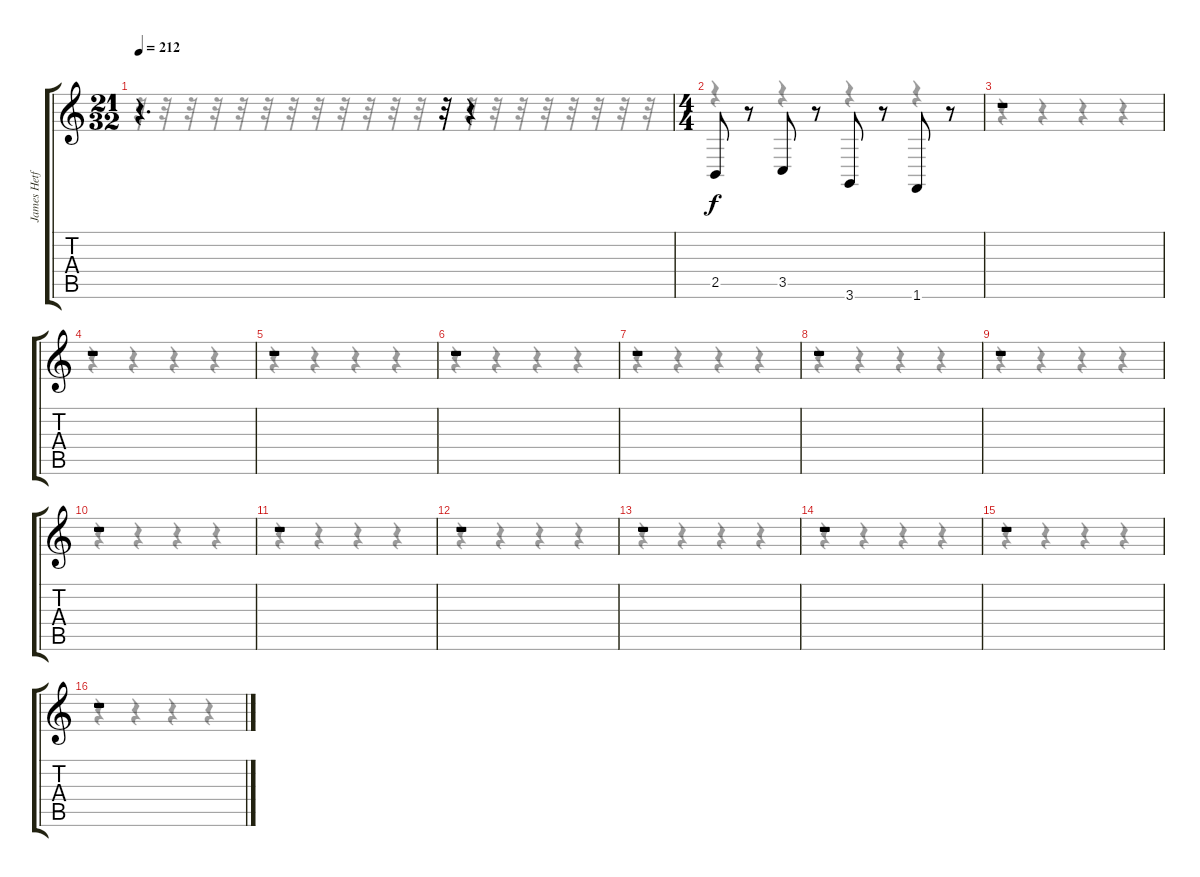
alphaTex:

\track ("James Hetfield (Vocals)" "James Hetf") {instrument baritonesax}
\staff {score tabs}
\tuning (E4 B3 G3 D3 A2 E2) {hide}
\voice
\ts (21 32)
\tempo 212
\clef g2
\ks c
r.4{d dy f} r.32 r.4 |
\ts (4 4)
2.5.8 r.8 3.5.8 r.8 3.6.8 r.8 1.6.8 r.8 |
r.1 |
r.1 |
r.1 |
r.1 |
r.1 |
r.1 |
r.1 |
r.1 |
r.1 |
r.1 |
r.1 |
r.1 |
r.1 |
r.1
\voice
\clef g2
\ottava regular
\simile none
\ks c
r.32{dy f} r.32 r.32 r.32 r.32 r.32 r.32 r.32 r.32 r.32 r.32 r.32 r.32 r.32 r.32 r.32 r.32 r.32 r.32 r.32 r.32 |
r.4 r.4 r.4 r.4 |
r.4 r.4 r.4 r.4 |
r.4 r.4 r.4 r.4 |
r.4 r.4 r.4 r.4 |
r.4 r.4 r.4 r.4 |
r.4 r.4 r.4 r.4 |
r.4 r.4 r.4 r.4 |
r.4 r.4 r.4 r.4 |
r.4 r.4 r.4 r.4 |
r.4 r.4 r.4 r.4 |
r.4 r.4 r.4 r.4 |
r.4 r.4 r.4 r.4 |
r.4 r.4 r.4 r.4 |
r.4 r.4 r.4 r.4 |
r.4 r.4 r.4 r.4
